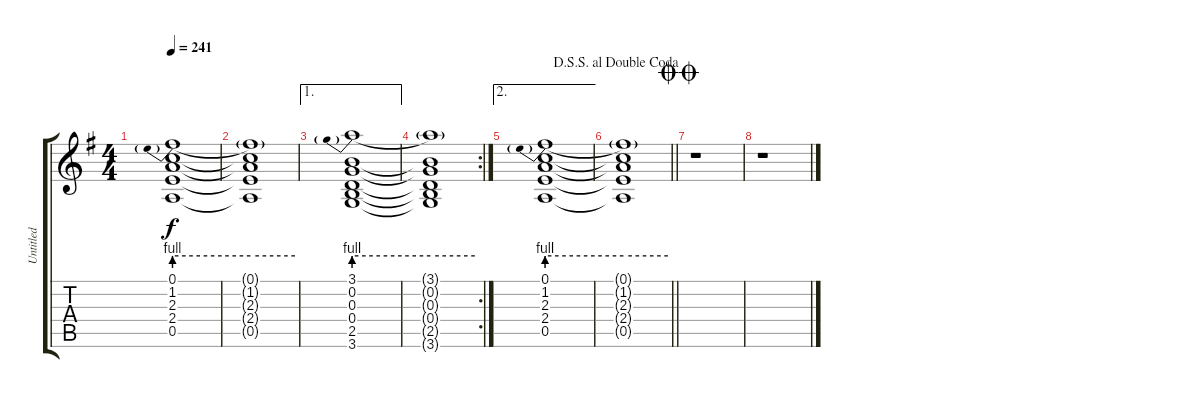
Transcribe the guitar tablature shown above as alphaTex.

\track ("Untitled" "Untitled") {instrument acousticguitarnylon}
\staff {score tabs}
\tuning (E4 B3 G3 D3 A2 E2) {hide}
\ts (4 4)
\tempo 241
\clef g2
\ks g
(0.1{be (prebend 0 4 60 4)} 1.2 2.3 2.4 0.5).1{dy f} |
(0.1{be (hold 0 4 60 4) t} 1.2{t} 2.3{t} 2.4{t} 0.5{t}).1 |
\ae 1
(3.1{be (prebend 0 4 60 4)} 0.2 0.3 0.4 2.5 3.6).1 |
\rc 2
(3.1{be (hold 0 4 60 4) t} 0.2{t} 0.3{t} 0.4{t} 2.5{t} 3.6{t}).1 |
\ae 2
(0.1{be (prebend 0 4 60 4)} 1.2 2.3 2.4 0.5).1 |
\jump dalsegnosegnoaldoublecoda
\barLineRight lightlight
(0.1{be (hold 0 4 60 4) t} 1.2{t} 2.3{t} 2.4{t} 0.5{t}).1 |
\jump doublecoda
r.1 |
r.1
